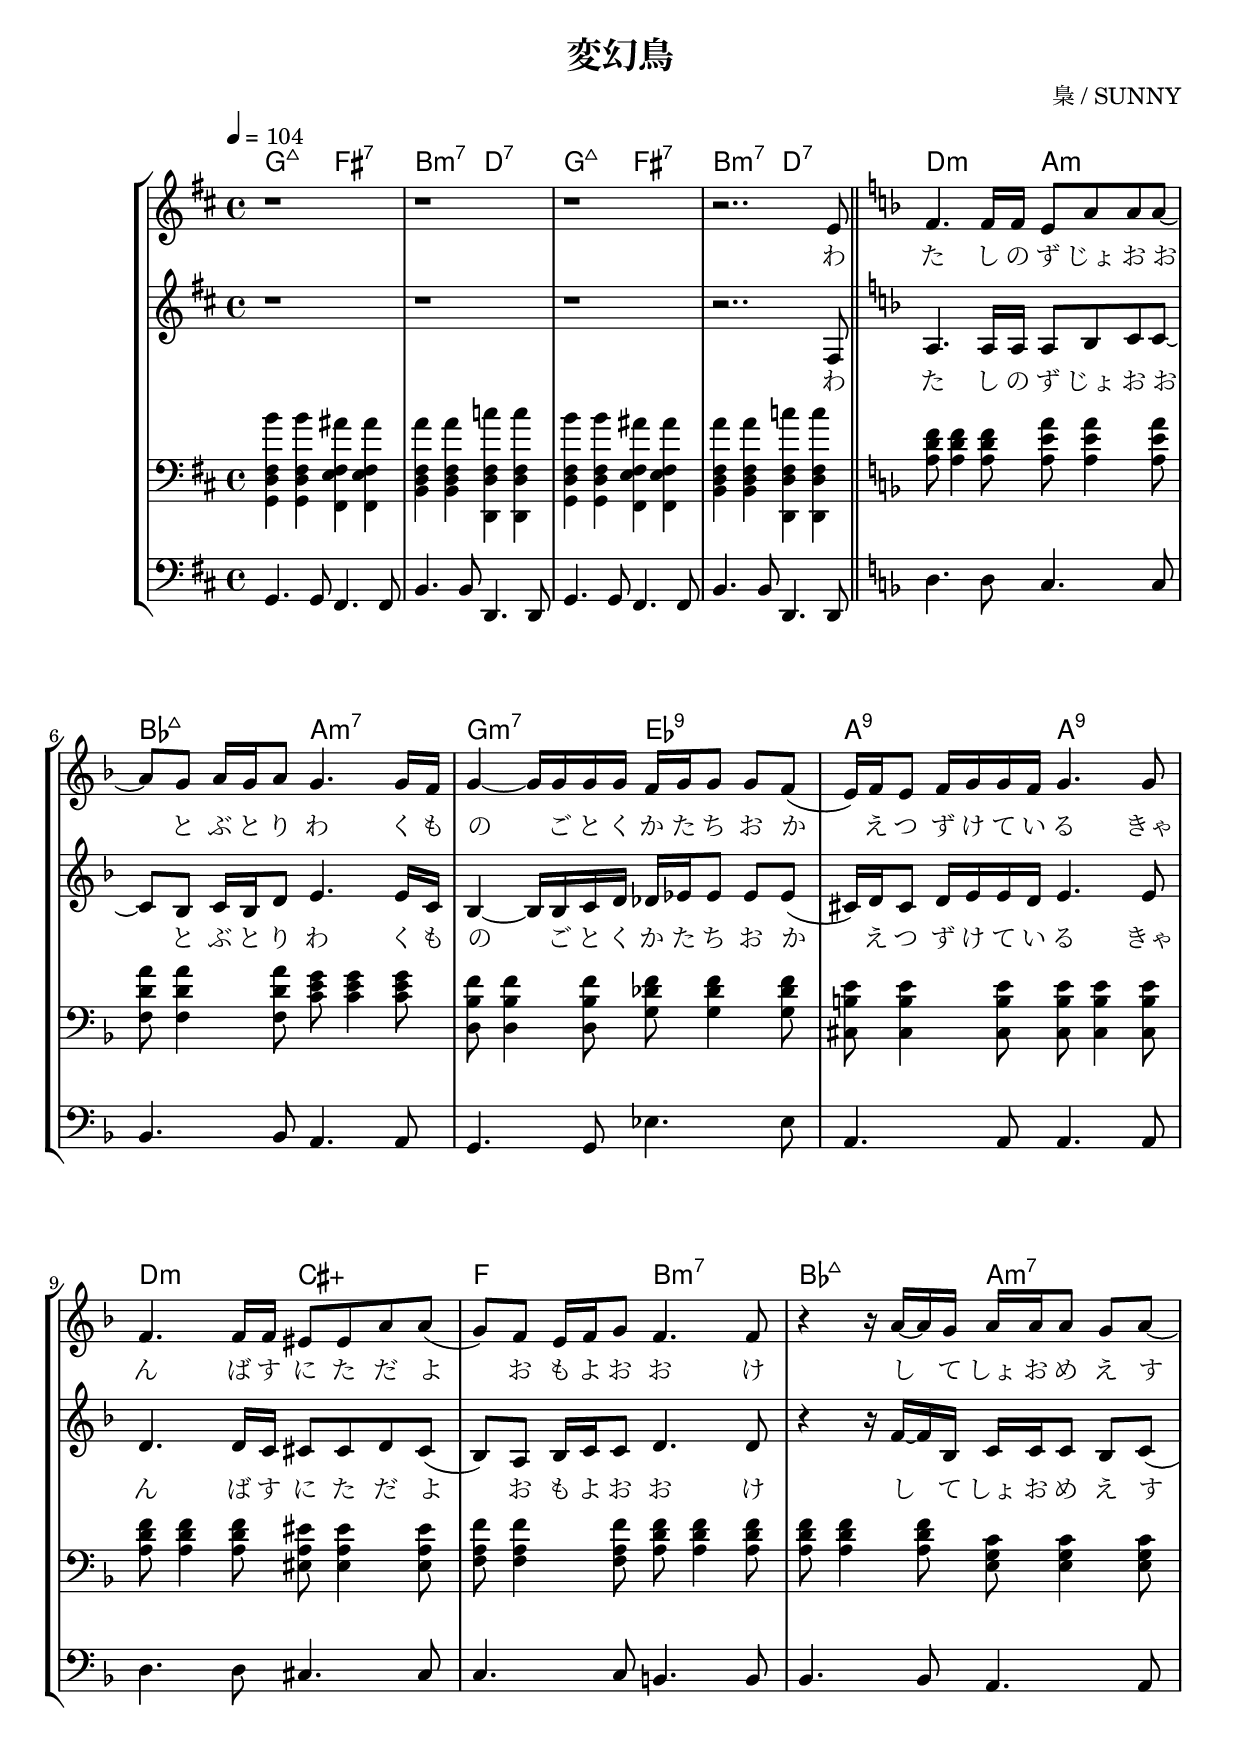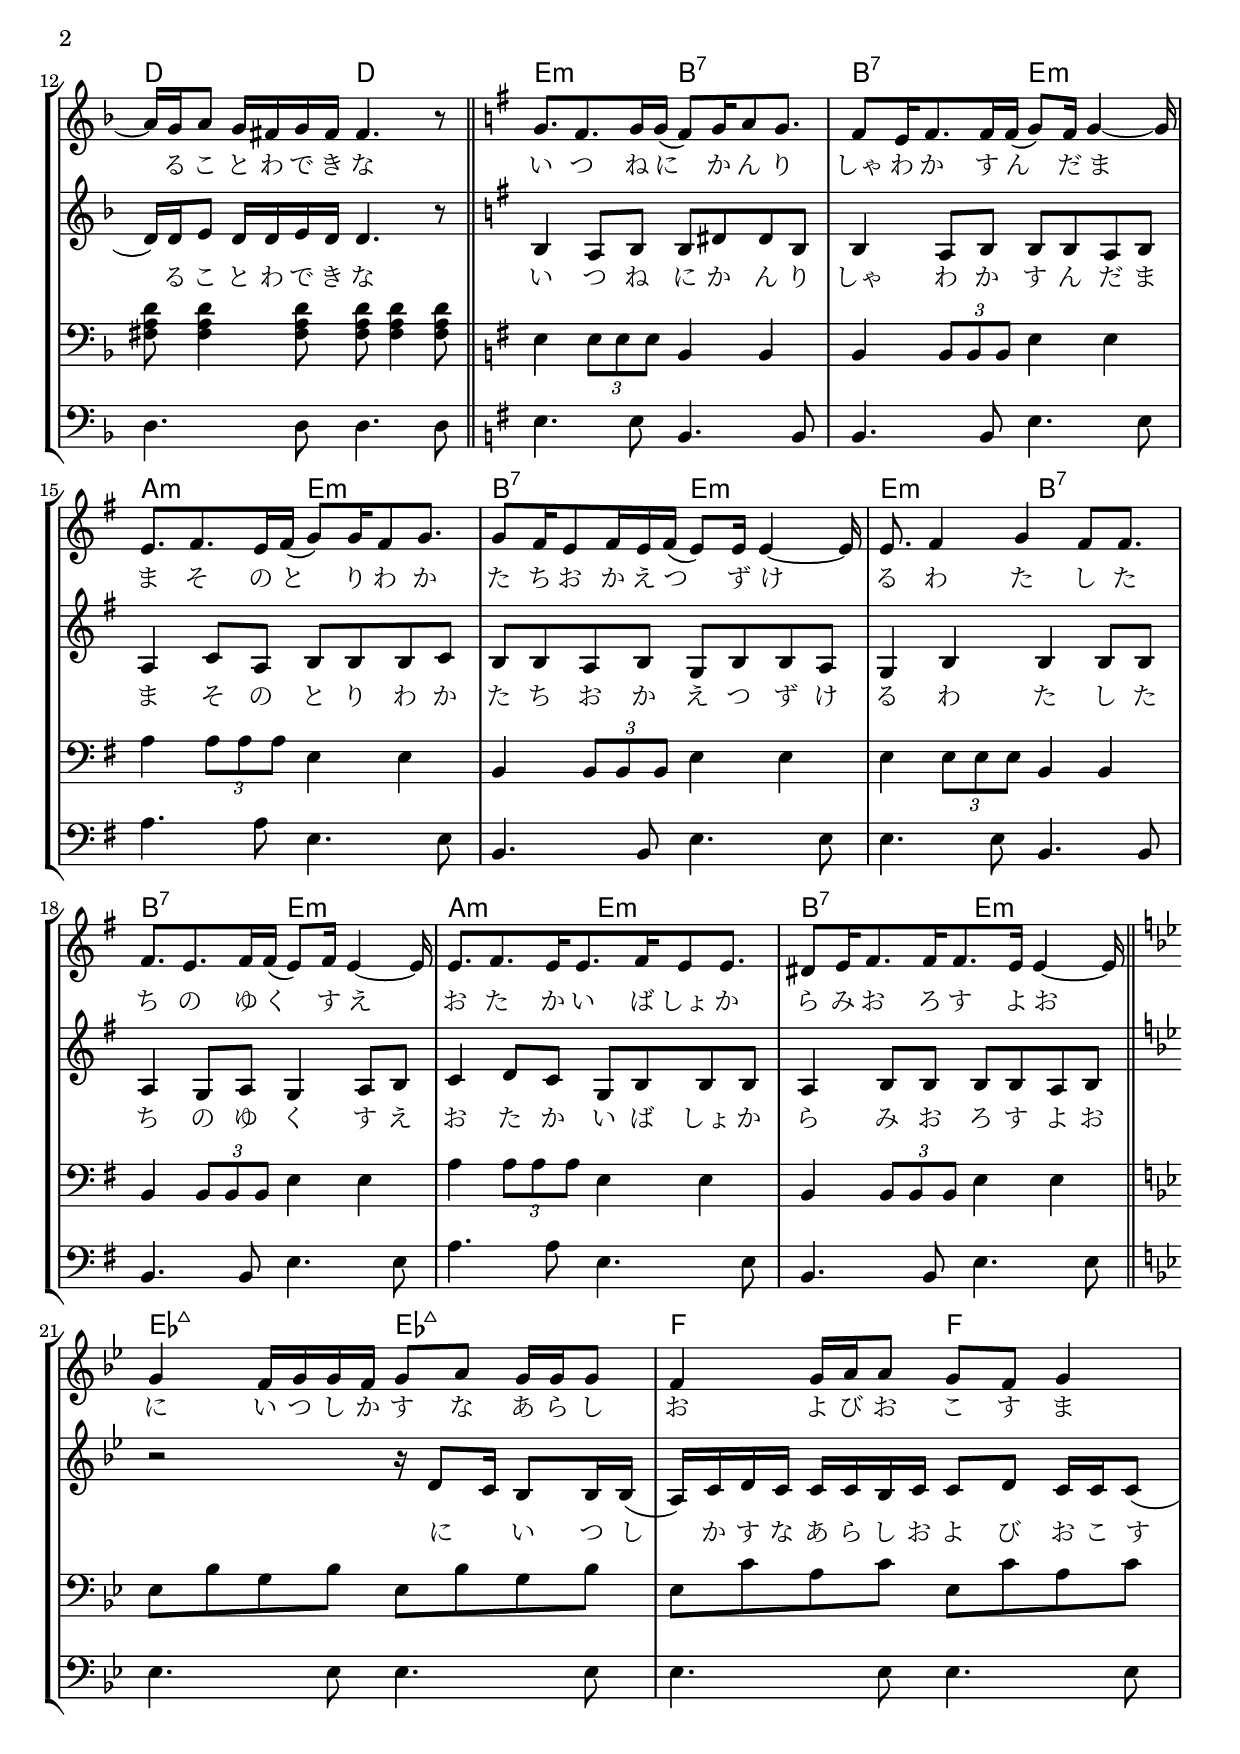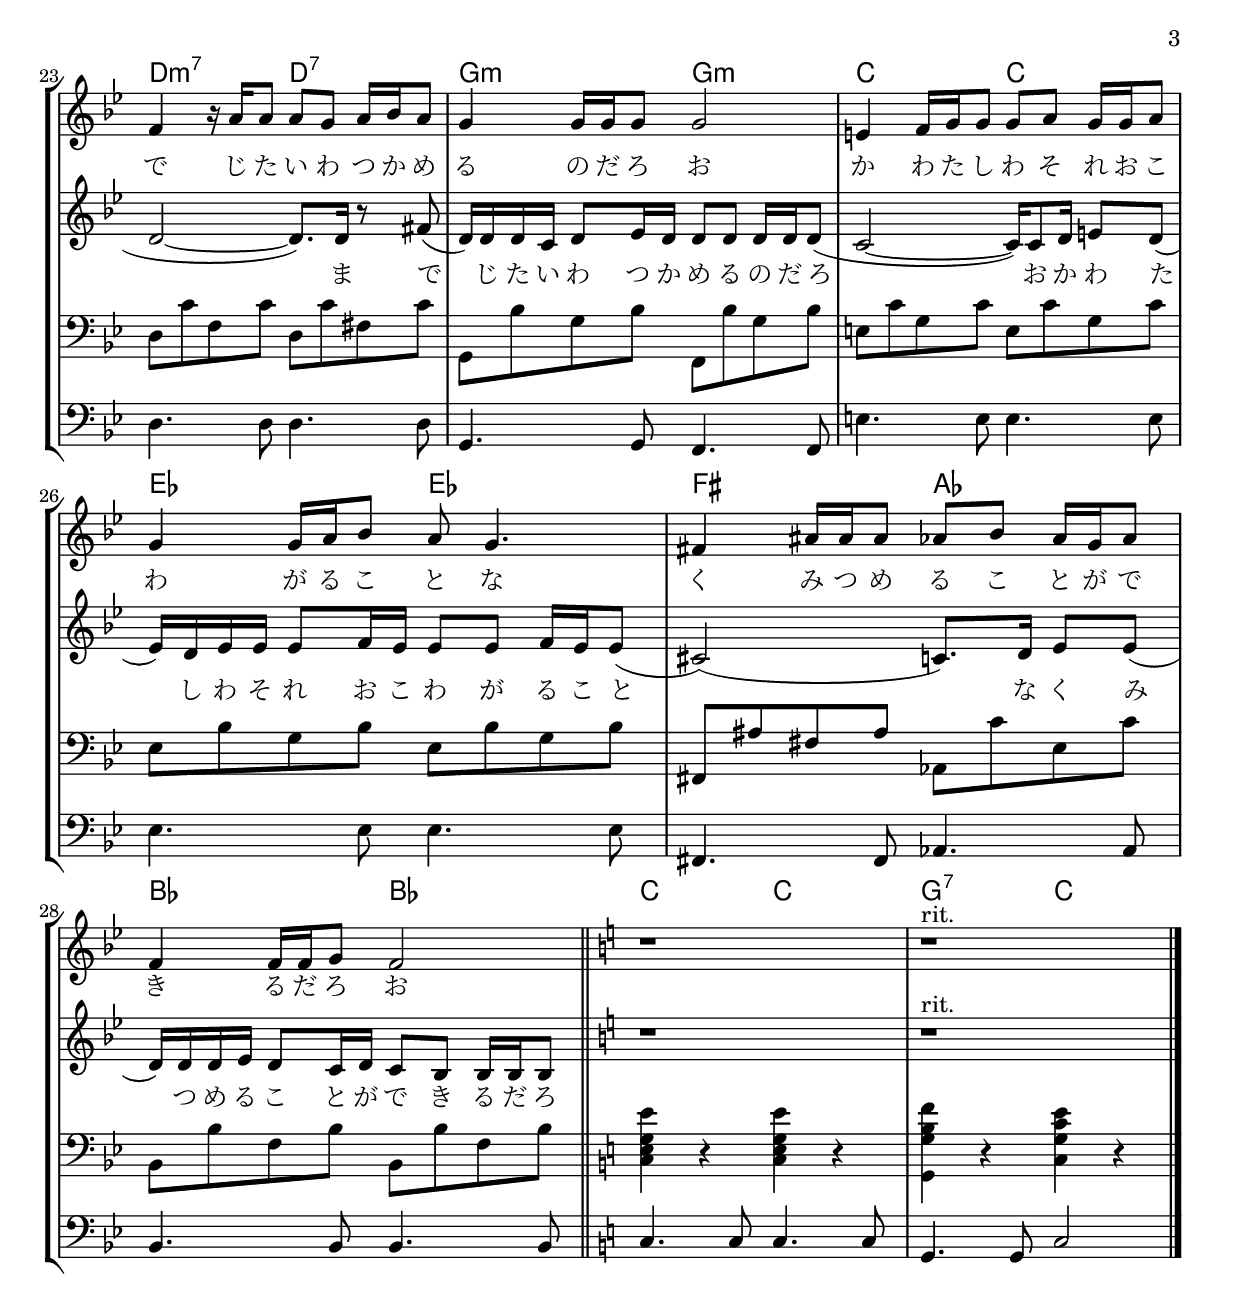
\version "2.12.1"

\header {
	title = \markup {変幻鳥}
	composer = \markup \center-column {"梟 / SUNNY"}
}

harmony = \chordmode {
	g2:maj7 fis:7 b:min7 d:7 g:maj7 fis:7 b:min7 d:7 

	d:m a:m bes:maj7 a:min7 g:min7 es:9 a:9 a:9 d:m cis:aug f b:m7 bes:maj7 a:min7 d d 

	e:m b:7 b:7 e:m a:m e:m b:7 e:m e:m b:7 b:7 e:m a:m e:m b:7 e:m 

	es:maj7 es:maj7 f f d:min7 d:7 g:m g:m c c es es fis as bes bes 

	c c g:7 c 
}

melody = {
	\key d \major
	\tempo 4 = 104
	r1 | r1 | r1 | r2.. 
	\set Staff.midiInstrument = #"fss0.39"
	e'8 
		\key f \major
f'4.  f'16  f'16  e'8  a'8  a'8  a'8~ 
	a'8  g'8  a'16  g'16  a'8  g'4.  g'16  f'16 
	g'4~g'16  g'16  g'16  g'16  f'16  g'16  g'8  g'8  f'8 
	(e'16)  f'16  e'8  f'16  g'16  g'16  f'16  g'4.  g'8 
	f'4.  f'16  f'16  eis'8  eis'8  a'8  a'8 
	(g'8)  f'8  e'16  f'16  g'8  f'4.  f'8 
	r4~r16  a'16  a'16  g'16  a'16  a'16  a'8  g'8  a'8~ 
	a'16  g'16  a'8  g'16  fis'16  g'16  fis'16  fis'4.  	r8 	\set Staff.midiInstrument = #"fss0.35"
		\key g \major
g'8.  fis'8.  g'16  g'16  (fis'8)  g'16  a'8  g'8. 
	fis'8  e'16  fis'8.  fis'16  fis'16  (g'8)  fis'16  g'4~g'16 
	e'8.  fis'8.  e'16  fis'16  (g'8)  g'16  fis'8  g'8. 
	g'8  fis'16  e'8  fis'16  e'16  fis'16  (e'8)  e'16  e'4~e'16 
	e'8.  fis'4  g'4  fis'8  fis'8. 
	fis'8.  e'8.  fis'16  fis'16  (e'8)  fis'16  e'4~e'16 
	e'8.  fis'8.  e'16  e'8.  fis'16  e'8  e'8. 
	dis'8  e'16  fis'8.  fis'16  fis'8.  e'16  e'4~e'16
	\set Staff.midiInstrument = #"fss0.37"
		\key bes \major
g'4  f'16  g'16  g'16  f'16  g'8  a'8  g'16  g'16  g'8 
	f'4  g'16  a'16  a'8  g'8  f'8  g'4 
	f'4  r16  a'16  a'8  a'8  g'8  a'16  bes'16  a'8 
	g'4  g'16  g'16  g'8  g'2 
	e'4  f'16  g'16  g'8  g'8  a'8  g'16  g'16  a'8 
	g'4  g'16  a'16  bes'8  a'8  g'4. 
	fis'4  ais'16  ais'16  ais'8  as'8  bes'8  as'16  g'16  as'8 
	f'4  f'16  f'16  g'8  f'2
	\key c \major
	r1 | r1^"rit." \bar "|."
}

words = \lyricmode {
	
	わ  た  し  の  ず  じょ  お  お  と  ぶ  と  り  わ  く  も  の  ご  と  く  か  た  ち  お  か  え  つ  ず  け  て  い  る  きゃ  ん  ば  す  に  た  だ  よ  お  も  よ  お  お  け  し  て  しょ  お  め  え  す  る  こ  と  わ  で  き  な  い  
	つ  ね  に  か  ん  り  しゃ  わ  か  す  ん  だ  ま  ま  そ  の  と  り  わ  か  た  ち  お  か  え  つ  ず  け  る  わ  た  し  た  ち  の  ゆ  く  す  え  お  た  か  い  ば  しょ  か  ら  み  お  ろ  す  よ  お  に  
	い  つ  し  か  す  な  あ  ら  し  お  よ  び  お  こ  す  ま  で  じ  た  い  わ  つ  か  め  る  の  だ  ろ  お  か  わ  た  し  わ  そ  れ  お  こ  わ  が  る  こ  と  な  く  み  つ  め  る  こ  と  が  で  き  る  だ  ろ  お  か  
	
}

secondmelody = {
	\key d \major
	\tempo 4 = 104
	r1 | r1 | r1 | r2.. 
	\set Staff.midiInstrument = #"fss0.6"
	fis8 
		\key f \major
a4.  a16  a16  a8  bes8  c'8  c'8~ 
	c'8  bes8  c'16  bes16  d'8  e'4.  e'16  c'16 
	bes4~bes16  bes16  c'16  d'16  des'16  es'16  es'8  es'8  es'8 
	(cis'16)  d'16  cis'8  d'16  e'16  e'16  d'16  e'4.  e'8 
	d'4.  d'16  c'16  cis'8  cis'8  d'8  cis'8 
	(bes8)  a8  bes16  c'16  c'8  d'4.  d'8 
	r4~r16  f'16  f'16  bes16  c'16  c'16  c'8  bes8  c'8 
	(d'16)  d'16  e'8  d'16  d'16  e'16  d'16  d'4.  	r8 	\set Staff.midiInstrument = #"fss0.23"
		\key g \major
b4  a8  b8  b8  dis'8  dis'8  b8 
	b4  a8  b8  b8  b8  a8  b8 
	a4  c'8  a8  b8  b8  b8  c'8 
	b8  b8  a8  b8  g8  b8  b8  a8 
	g4  b4  b4  b8  b8 
	a4  g8  a8  g4  a8  b8 
	c'4  d'8  c'8  g8  b8  b8  b8 
	a4  b8  b8  b8  b8  a8  b8
	\set Staff.midiInstrument = #"fss0.35"
		\key bes \major
r2~r16 d'8  c'16  bes8  bes16  bes16 
	(a16)  c'16  d'16  c'16  c'16  c'16  bes16  c'16  c'8  d'8  c'16  c'16  c'8 
	(d'2~d'8.)  d'16  r8  fis'8 
	(d'16)  d'16  d'16  c'16  d'8  es'16  d'16  d'8  d'8  d'16  d'16  d'8 
	(c'2~c'16)  c'8  d'16  e'8  d'8 
	(es'16)  d'16  es'16  es'16  es'8  f'16  es'16  es'8  es'8  f'16  es'16  es'8 
	(cis'2)  (c'8.)  d'16  es'8  es'8 
	(d'16)  d'16  d'16  es'16  d'8  c'16  d'16  c'8  bes8  bes16  bes16  bes8
	\key c \major
	r1 | r1^"rit." \bar "|."
}

secondwords = \lyricmode {
	
	わ  た  し  の  ず  じょ  お  お  と  ぶ  と  り  わ  く  も  の  ご  と  く  か  た  ち  お  か  え  つ  ず  け  て  い  る  きゃ  ん  ば  す  に  た  だ  よ  お  も  よ  お  お  け  し  て  しょ  お  め  え  す  る  こ  と  わ  で  き  な  い  
	つ  ね  に  か  ん  り  しゃ  わ  か  す  ん  だ  ま  ま  そ  の  と  り  わ  か  た  ち  お  か  え  つ  ず  け  る  わ  た  し  た  ち  の  ゆ  く  す  え  お  た  か  い  ば  しょ  か  ら  み  お  ろ  す  よ  お  に  
	い  つ  し  か  す  な  あ  ら  し  お  よ  び  お  こ  す  ま  で  じ  た  い  わ  つ  か  め  る  の  だ  ろ  お  か  わ  た  し  わ  そ  れ  お  こ  わ  が  る  こ  と  な  く  み  つ  め  る  こ  と  が  で  き  る  だ  ろ  お  か  
	
}

tempochange = {
	\tempo 4 = 104
	r1 | r1 | r1 | r1 \bar "||"
	\tempo 4 = 104
	r1 | r1 | r1 | r1 | r1 | r1 | r1 | r1 \bar "||"
	\tempo 4 = 104
	r1 | r1 | r1 | r1 | r1 | r1 | r1 | r1 \bar "||"
	\tempo 4 = 104
	r1 | r1 | r1 | r1 | r1 | r1 | r1 | r1 \bar "||"
	\tempo 4 = 104
	r1 | \tempo 4 = 78 r2 \tempo 4 = 69 r2 \bar "|."
}

mainacc = {
	\clef bass
	\set Staff.midiInstrument = #"Synth Bass 2"
	\key d \major
	\tempo 4 = 104
	<g, d fis b'>4 <g, d fis b'>4
	<fis, e fis ais'>4 <fis, e fis ais'>4
	<b, d fis a'>4 <b, d fis a'>4
	<d, d fis c''>4 <d, d fis c''>4
	<g, d fis b'>4 <g, d fis b'>4
	<fis, e fis ais'>4 <fis, e fis ais'>4
	<b, d fis a'>4 <b, d fis a'>4
	<d, d fis c''>4 <d, d fis c''>4
	\bar "||"

	\set Staff.midiInstrument = #"Electric Guitar (clean)"
	\key f \major
	<a d' f'>8 <a d' f'>4 <a d' f'>8
	<a e' a'>8 <a e' a'>4 <a e' a'>8
	<f d' a'>8 <f d' a'>4 <f d' a'>8
	<c' e' g'>8 <c' e' g'>4 <c' e' g'>8
	<d bes f'>8 <d bes f'>4 <d bes f'>8
	<g des' f'>8 <g des' f'>4 <g des' f'>8
	<cis b e'>8 <cis b e'>4 <cis b e'>8
	<cis b e'>8 <cis b e'>4 <cis b e'>8
	<a d' f'>8 <a d' f'>4 <a d' f'>8
	<eis a eis'>8 <eis a eis'>4 <eis a eis'>8
	<f a f'>8 <f a f'>4 <f a f'>8
	<a d' f'>8 <a d' f'>4 <a d' f'>8
	<a d' f'>8 <a d' f'>4 <a d' f'>8
	<e g c'>8 <e g c'>4 <e g c'>8
	<fis a d'>8 <fis a d'>4 <fis a d'>8
	<fis a d'>8 <fis a d'>4 <fis a d'>8
	\bar "||"

	\set Staff.midiInstrument = #"Choir Aahs"
	\key g \major
	e4 \tuplet 3/2 { e8 e8 e8 }
	b,4 b,4
	b,4 \tuplet 3/2 { b,8 b,8 b,8 }
	e4 e4
	a4 \tuplet 3/2 { a8 a8 a8 }
	e4 e4
	b,4 \tuplet 3/2 { b,8 b,8 b,8 }
	e4 e4
	e4 \tuplet 3/2 { e8 e8 e8 }
	b,4 b,4
	b,4 \tuplet 3/2 { b,8 b,8 b,8 }
	e4 e4
	a4 \tuplet 3/2 { a8 a8 a8 }
	e4 e4
	b,4 \tuplet 3/2 { b,8 b,8 b,8 }
	e4 e4
	\bar "||"

	\set Staff.midiInstrument = #"Electric Bass (pick)"
	\key bes \major
	es8 bes g bes
	es8 bes g bes
	es8 c' a c'
	es8 c' a c'
	d8 c' f c'
	d8 c' fis c'
	g,8 bes g bes
	f,8 bes g bes
	e8 c' g c'
	e8 c' g c'
	es8 bes g bes
	es8 bes g bes
	fis,8 ais fis ais
	as,8 c' es c'
	bes,8 bes f bes
	bes,8 bes f bes
	\bar "||"

	\set Staff.midiInstrument = #"Steel Drums"
	\key c \major
	<c e g e'>4 r4
	<c e g e'>4 r4
	<g, g b f'>4 r4
	<c g c' e'>4 r4
	\bar "|."
}

subacc = {
	\clef bass
	\set Staff.midiInstrument = #"Koto"
	\key d \major
	\tempo 4 = 104
	g,4.g,8
	fis,4.fis,8
	b,4.b,8
	d,4.d,8
	g,4.g,8
	fis,4.fis,8
	b,4.b,8
	d,4.d,8
	\bar "||"

	\set Staff.midiInstrument = #"Koto"
	\key f \major
	d4.d8
	c4.c8
	bes,4.bes,8
	a,4.a,8
	g,4.g,8
	es4.es8
	a,4.a,8
	a,4.a,8
	d4.d8
	cis4.cis8
	c4.c8
	b,4.b,8
	bes,4.bes,8
	a,4.a,8
	d4.d8
	d4.d8
	\bar "||"

	\set Staff.midiInstrument = #"Koto"
	\key g \major
	e4.e8
	b,4.b,8
	b,4.b,8
	e4.e8
	a4.a8
	e4.e8
	b,4.b,8
	e4.e8
	e4.e8
	b,4.b,8
	b,4.b,8
	e4.e8
	a4.a8
	e4.e8
	b,4.b,8
	e4.e8
	\bar "||"

	\set Staff.midiInstrument = #"Koto"
	\key bes \major
	es4.es8
	es4.es8
	es4.es8
	es4.es8
	d4.d8
	d4.d8
	g,4.g,8
	f,4.f,8
	e4.e8
	e4.e8
	es4.es8
	es4.es8
	fis,4.fis,8
	as,4.as,8
	bes,4.bes,8
	bes,4.bes,8
	\bar "||"

	\set Staff.midiInstrument = #"Koto"
	\key c \major
	c4.c8
	c4.c8
	g,4.g,8
	c2
	\bar "|."
}

percA = {
	\drummode {
	\times 16/12{ cymr8. cymr8 cymr16 cymr8. cymr8 cymr16 } |\times 16/12{ r8. cymr8 cymr16 cymr8. cymr8 cymr16 } |\times 16/12{ cymr8. cymr8 cymr16 cymr8. cymr8 cymr16 } |\times 16/12{ cymr8. cymr8 cymr4. r16 } \bar "||"
	r4 hh4 hh4 hh4  |hh4 hh4 hh4 hh4  |hh4 hh4 hh4 hh4  |hh4 hh4 hh4 hh4  |r4 hh4 hh4 hh4  |hh4 hh4 hh4 hh4  |hh4 hh4 hh4 hh4  |hh4 hh4 hh4 hh4  \bar "||"
	r1 |r1 |r1 |r1 |r1 |r1 |r1 |r1 \bar "||"
	cymr4 cymr4 cymr4 cymr4  |cymr4 cymr8 cymr16 cymr16 cymr4 cymr4  |cymr4 cymr4 cymr4 cymr4  |cymr4 cymr2.  |cymr4 cymr4 cymr4 cymr4  |cymr4 cymr8 cymr16 cymr16 cymr4 cymr4  |cymr4 cymr4 cymr4 cymr4  |cymr4 cymr2.  \bar "||"
	r4 hh4 hh4 hh4  |r1  \bar "|."
	}
}

percB = {
	\drummode {
	\times 16/12{ r2 r8 hhp8 } |\times 16/12{ r2. } |\times 16/12{ r2 r8 hhp8 } |\times 16/12{ hhp2. } \bar "||"
	r8 hhp4 hhp4 hhp4 hhp8  |r8 hhp4 hhp4 hhp4 hhp8  |r8 hhp4 hhp4 hhp4 hhp8  |r8 hhp4 hhp4 hhp4 hhp8  |r8 hhp4 hhp4 hhp4 hhp8  |r8 hhp4 hhp4 hhp4 hhp8  |r8 hhp4 hhp4 hhp4 hhp8  |r8 hhp4 hhp2 r8  \bar "||"
	r1 |r1 |r1 |r1 |r1 |r1 |r1 |r1 \bar "||"
	r2 sn2  |r2 sn2  |r2 sn2  |r8 sn8 sn2.  |r2 sn2  |r2 sn2  |r2 sn2  |r8 sn8 sn2.  \bar "||"
	r4 sn8 sn4. sn4  |sn16 sn16 sn16 sn16 sn16 sn16 sn16 sn16 sn16 sn16 sn16 sn16 sn16 sn16 sn16 sn16  \bar "|."
	}
}

percC = {
	\drummode {
	\times 16/12{ bd4. bd4 r16 bd16 } |\times 16/12{ bd4. bd4. } |\times 16/12{ bd4. bd4 r16 bd16 } |\times 16/12{ bd4 r16 bd16 bd4. } \bar "||"
	r4 sn2 sn4  |r4 sn2 sn8. sn16  |r4 sn2 sn4  |r4 sn2 sn8. sn16  |r4 sn2 sn4  |r4 sn2 sn8. sn16  |r4 sn2 sn4  |r4 sn4 r16 sn16 sn8. sn16 sn16 sn16  \bar "||"
	r1 |r1 |r1 |r1 |r1 |r1 |r1 |r1 \bar "||"
	bd2. r8 bd8  |bd2. r8 bd8  |bd2. r8 bd8  |bd4. bd8 bd4. bd8  |bd2. r8 bd8  |bd2. r8 bd8  |bd2. r8 bd8  |bd2 r8 bd4.  \bar "||"
	bd4 bd4 bd4 bd4  |bd4 bd4 bd8 bd8 bd8 bd8  \bar "|."
	}
}

percD = {
	\drummode {
	\times 16/12{ r2. } |\times 16/12{ rb2. } |\times 16/12{ r2. } |\times 16/12{ rb2. } \bar "||"
	bd2 bd8 bd16 bd4 r16  |bd2 bd8 bd16 bd4 r16  |bd2 bd8 bd16 bd4 r16  |bd2 bd8 bd16 bd4 r16  |bd2 bd8 bd16 bd4 r16  |bd2 bd8 bd16 bd4 r16  |bd2 bd8 bd16 bd4 r16  |bd4. bd8 bd4 bd4  \bar "||"
	r1 |r1 |r1 |r1 |r1 |r1 |r1 |r1 \bar "||"
	r1 |r1 |r1 |r2 r8 tommh8 tommh4  |r1 |r1 |r1 |r8. tommh8. tommh2 r8  \bar "||"
	r8 hhp4 hhp4 hhp4 hhp8  |r8 hhp4 hhp4 hhp4 hhp8  \bar "|."
	}
}

percE = {
	\drummode {
	r1 |r1 |r1 |\times 16/12{ r4. sn8 sn4 } \bar "||"
	cymc1  |r1 |r1 |r1 |cymc1  |r1 |r1 |r1 \bar "||"
	r1 |r1 |r1 |r1 |r1 |r1 |r1 |r1 \bar "||"
	r1 |r1 |r1 |r2. r8 toml8  |r1 |r1 |r1 |r2. toml8 toml8  \bar "||"
	cymc1  |r1 \bar "|."
	}
}

percF = {
	\drummode {
	r1 |r1 |r1 |\times 16/12{ r2 r16 tommh16 tommh8 } \bar "||"
	r1 | r1 | r1 | r1 | r1 | r1 | r1 | r1 \bar "||"
	r1 | r1 | r1 | r1 | r1 | r1 | r1 | r1 \bar "||"
	r1 |r1 |r1 |r1 |r1 |r1 |r1 |hho1  \bar "||"
	r1 | r1 \bar "|."
	}
}

percG = {
	\drummode {
	r1 |r1 |r1 |\times 16/12{ r2 r8. toml16 } \bar "||"
	r1 | r1 | r1 | r1 | r1 | r1 | r1 | r1 \bar "||"
	r1 | r1 | r1 | r1 | r1 | r1 | r1 | r1 \bar "||"
	r1 | r1 | r1 | r1 | r1 | r1 | r1 | r1 \bar "||"
	r1 | r1 \bar "|."
	}
}

\score {
	<<
		\new StaffGroup <<
			\new ChordNames {\harmony}
			\new Voice = "melody" {\melody}
			\new Lyrics \lyricsto "melody" \words
			\new Voice = "secondmelody" {\secondmelody}
			\new Lyrics \lyricsto "secondmelody" \secondwords
			\new Staff = "mainacc" {\mainacc}
			\new Staff = "subacc" {\subacc}
		>>
	>>
	\layout { }
}
